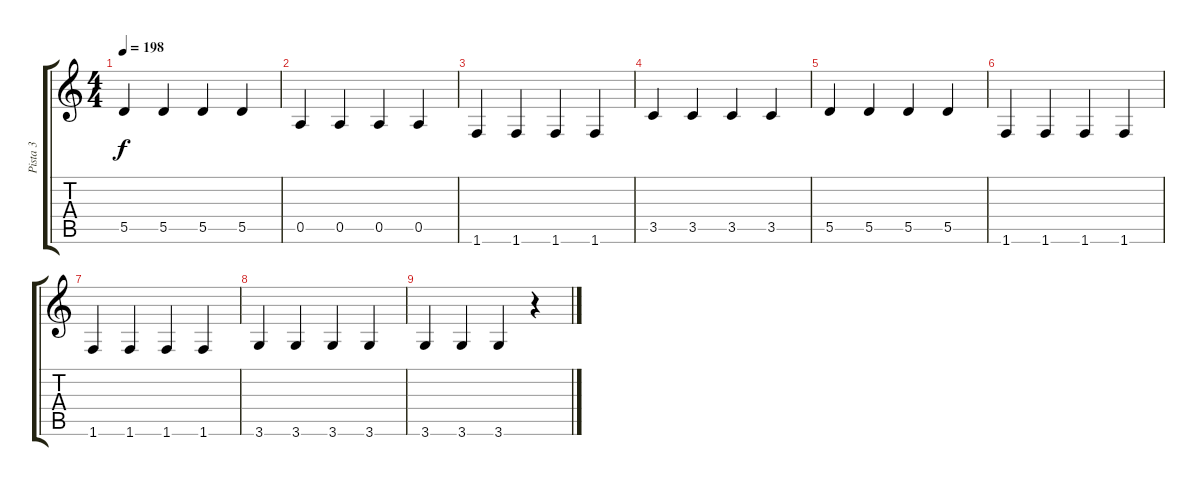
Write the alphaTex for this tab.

\track ("Pista 3" "Pista 3") {instrument electricbasspick}
\staff {score tabs}
\tuning (E4 B3 G3 D3 A2 E2) {hide}
\ts (4 4)
\tempo 198
\clef g2
\ks c
5.5.4{dy f} 5.5.4 5.5.4 5.5.4 |
0.5.4 0.5.4 0.5.4 0.5.4 |
1.6.4 1.6.4 1.6.4 1.6.4 |
3.5.4 3.5.4 3.5.4 3.5.4 |
5.5.4 5.5.4 5.5.4 5.5.4 |
1.6.4 1.6.4 1.6.4 1.6.4 |
1.6.4 1.6.4 1.6.4 1.6.4 |
3.6.4 3.6.4 3.6.4 3.6.4 |
3.6.4 3.6.4 3.6.4 r.4
